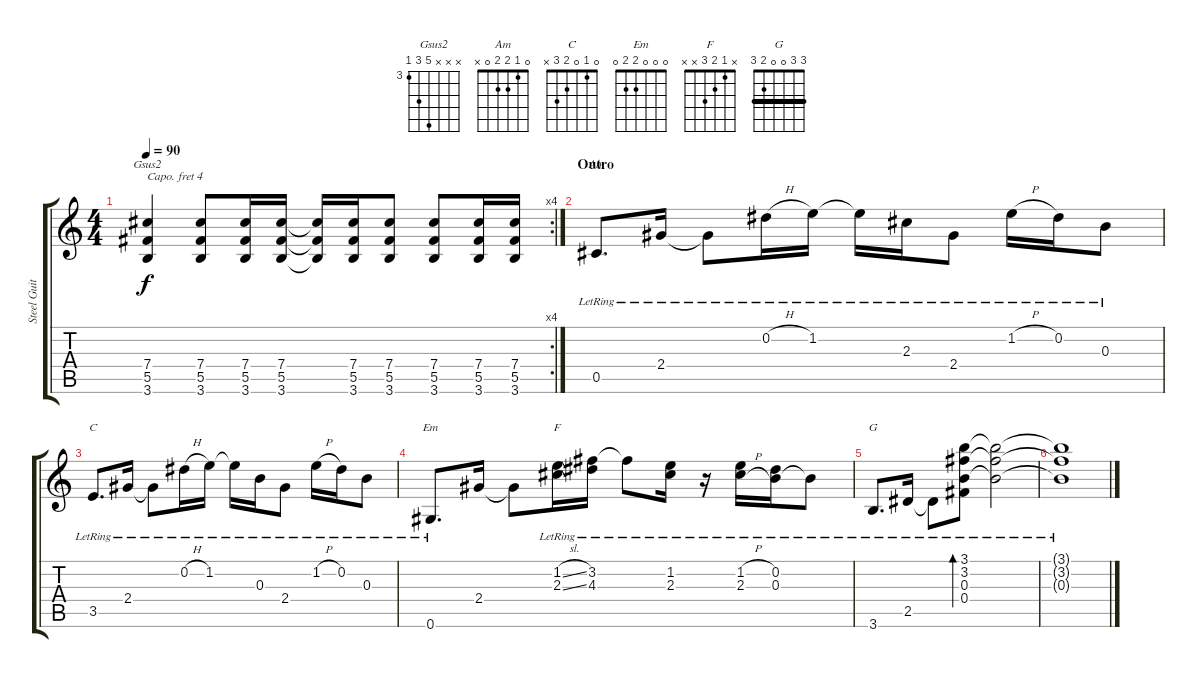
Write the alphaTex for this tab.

\track ("Steel Guitar" "Steel Guit") {instrument acousticguitarsteel}
\staff {score tabs}
\capo 4
\tuning (E4 B3 G3 D3 A2 E2) {hide}
\chord ("Gsus2" x x x 7 5 3) {firstfret 3}
\chord ("Am" 0 1 2 2 0 x)
\chord ("C" 0 1 0 2 3 x)
\chord ("Em" 0 0 0 2 2 0)
\chord ("F" x 1 2 3 x x)
\chord ("G" 3 3 0 0 2 3) {barre 3}
\rc 4
\ts (4 4)
\tempo 90
\clef g2
\ks c
(7.4 5.5 3.6).4{ch "Gsus2" dy f} (7.4 5.5 3.6).8 (7.4 5.5 3.6).16 (7.4 5.5 3.6).16 (7.4{t} 5.5{t} 3.6{t}).16 (7.4 5.5 3.6).16 (7.4 5.5 3.6).8 (7.4 5.5 3.6).8 (7.4 5.5 3.6).16 (7.4 5.5 3.6).16 |
\section ("" "Outro")
0.5{lr}.8{d ch "Am"} 2.4{lr}.16 2.4{lr t}.8 0.2{h lr}.16 1.2{lr}.16 1.2{lr t}.16 2.3{lr}.16 2.4{lr}.8 1.2{h lr}.16 0.2{lr}.16 0.3{lr}.8 |
3.5{lr}.8{d ch "C"} 2.4{lr}.16 2.4{lr t}.8 0.2{h lr}.16 1.2{lr}.16 1.2{lr t}.16 0.3{lr}.16 2.4{lr}.8 1.2{h lr}.16 0.2{lr}.16 0.3{lr}.8 |
0.6{lr}.8{d ch "Em"} 2.4.16 2.4{t}.8 (1.2{sl lr} 2.3{sl lr}).16{ch "F"} (3.2{lr} 4.3{lr}).16 3.2{lr t}.8 (1.2 2.3{lr}).16 r.16 (1.2{h} 2.3{h lr}).16 (0.2 0.3{lr}).16 0.3{lr t}.8 |
3.6{lr}.8{d ch "G"} 2.5{lr}.16 2.5{lr t}.8 (3.1{lr} 3.2{lr} 0.3{lr} 0.4{lr}).8{bd 60} (3.1{lr t} 3.2{lr t} 0.3{lr t}).2 |
(3.1{lr t} 3.2{lr t} 0.3{lr t}).1
